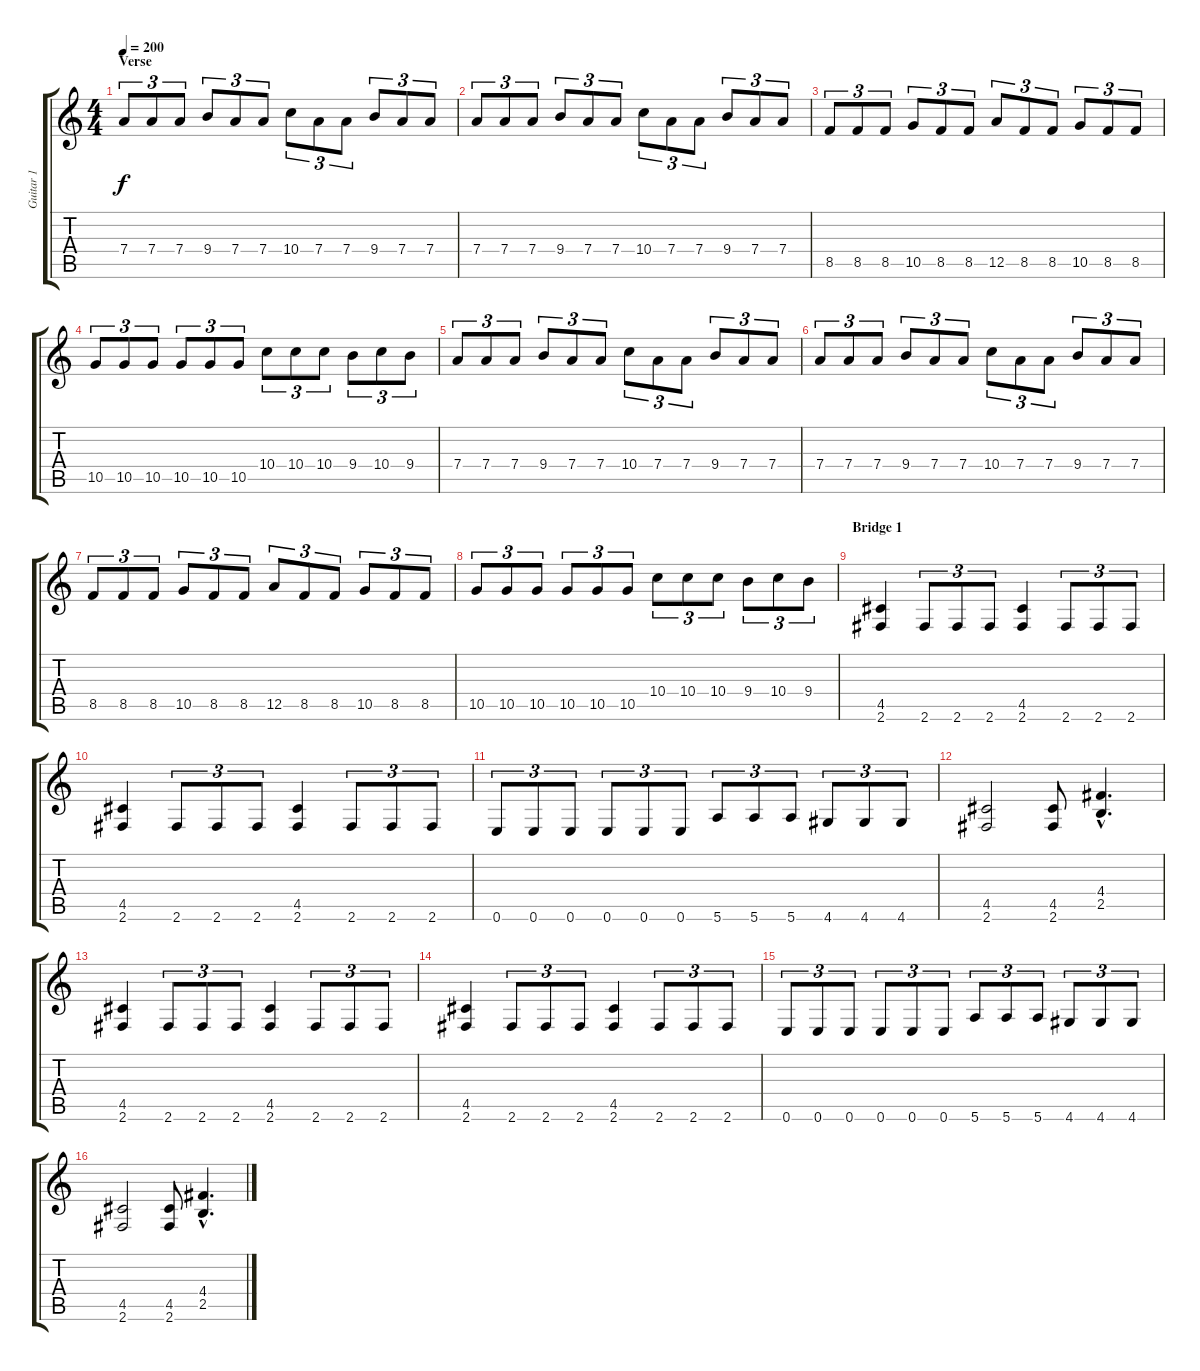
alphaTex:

\track ("Guitar 1" "Guitar 1") {instrument distortionguitar}
\staff {score tabs}
\tuning (E4 B3 G3 D3 A2 E2) {hide}
\ts (4 4)
\section ("" "Verse")
\tempo 200
\clef g2
\ks c
7.4.8{tu (3 2) dy f} 7.4.8{tu (3 2)} 7.4.8{tu (3 2)} 9.4.8{tu (3 2)} 7.4.8{tu (3 2)} 7.4.8{tu (3 2)} 10.4.8{tu (3 2)} 7.4.8{tu (3 2)} 7.4.8{tu (3 2)} 9.4.8{tu (3 2)} 7.4.8{tu (3 2)} 7.4.8{tu (3 2)} |
7.4.8{tu (3 2)} 7.4.8{tu (3 2)} 7.4.8{tu (3 2)} 9.4.8{tu (3 2)} 7.4.8{tu (3 2)} 7.4.8{tu (3 2)} 10.4.8{tu (3 2)} 7.4.8{tu (3 2)} 7.4.8{tu (3 2)} 9.4.8{tu (3 2)} 7.4.8{tu (3 2)} 7.4.8{tu (3 2)} |
8.5.8{tu (3 2)} 8.5.8{tu (3 2)} 8.5.8{tu (3 2)} 10.5.8{tu (3 2)} 8.5.8{tu (3 2)} 8.5.8{tu (3 2)} 12.5.8{tu (3 2)} 8.5.8{tu (3 2)} 8.5.8{tu (3 2)} 10.5.8{tu (3 2)} 8.5.8{tu (3 2)} 8.5.8{tu (3 2)} |
10.5.8{tu (3 2)} 10.5.8{tu (3 2)} 10.5.8{tu (3 2)} 10.5.8{tu (3 2)} 10.5.8{tu (3 2)} 10.5.8{tu (3 2)} 10.4.8{tu (3 2)} 10.4.8{tu (3 2)} 10.4.8{tu (3 2)} 9.4.8{tu (3 2)} 10.4.8{tu (3 2)} 9.4.8{tu (3 2)} |
7.4.8{tu (3 2)} 7.4.8{tu (3 2)} 7.4.8{tu (3 2)} 9.4.8{tu (3 2)} 7.4.8{tu (3 2)} 7.4.8{tu (3 2)} 10.4.8{tu (3 2)} 7.4.8{tu (3 2)} 7.4.8{tu (3 2)} 9.4.8{tu (3 2)} 7.4.8{tu (3 2)} 7.4.8{tu (3 2)} |
7.4.8{tu (3 2)} 7.4.8{tu (3 2)} 7.4.8{tu (3 2)} 9.4.8{tu (3 2)} 7.4.8{tu (3 2)} 7.4.8{tu (3 2)} 10.4.8{tu (3 2)} 7.4.8{tu (3 2)} 7.4.8{tu (3 2)} 9.4.8{tu (3 2)} 7.4.8{tu (3 2)} 7.4.8{tu (3 2)} |
8.5.8{tu (3 2)} 8.5.8{tu (3 2)} 8.5.8{tu (3 2)} 10.5.8{tu (3 2)} 8.5.8{tu (3 2)} 8.5.8{tu (3 2)} 12.5.8{tu (3 2)} 8.5.8{tu (3 2)} 8.5.8{tu (3 2)} 10.5.8{tu (3 2)} 8.5.8{tu (3 2)} 8.5.8{tu (3 2)} |
10.5.8{tu (3 2)} 10.5.8{tu (3 2)} 10.5.8{tu (3 2)} 10.5.8{tu (3 2)} 10.5.8{tu (3 2)} 10.5.8{tu (3 2)} 10.4.8{tu (3 2)} 10.4.8{tu (3 2)} 10.4.8{tu (3 2)} 9.4.8{tu (3 2)} 10.4.8{tu (3 2)} 9.4.8{tu (3 2)} |
\section ("" "Bridge 1")
(4.5 2.6).4 2.6.8{tu (3 2)} 2.6.8{tu (3 2)} 2.6.8{tu (3 2)} (4.5 2.6).4 2.6.8{tu (3 2)} 2.6.8{tu (3 2)} 2.6.8{tu (3 2)} |
(4.5 2.6).4 2.6.8{tu (3 2)} 2.6.8{tu (3 2)} 2.6.8{tu (3 2)} (4.5 2.6).4 2.6.8{tu (3 2)} 2.6.8{tu (3 2)} 2.6.8{tu (3 2)} |
0.6.8{tu (3 2)} 0.6.8{tu (3 2)} 0.6.8{tu (3 2)} 0.6.8{tu (3 2)} 0.6.8{tu (3 2)} 0.6.8{tu (3 2)} 5.6.8{tu (3 2)} 5.6.8{tu (3 2)} 5.6.8{tu (3 2)} 4.6.8{tu (3 2)} 4.6.8{tu (3 2)} 4.6.8{tu (3 2)} |
(4.5 2.6).2 (4.5 2.6).8 (4.4{hac} 2.5{hac}).4{d} |
(4.5 2.6).4 2.6.8{tu (3 2)} 2.6.8{tu (3 2)} 2.6.8{tu (3 2)} (4.5 2.6).4 2.6.8{tu (3 2)} 2.6.8{tu (3 2)} 2.6.8{tu (3 2)} |
(4.5 2.6).4 2.6.8{tu (3 2)} 2.6.8{tu (3 2)} 2.6.8{tu (3 2)} (4.5 2.6).4 2.6.8{tu (3 2)} 2.6.8{tu (3 2)} 2.6.8{tu (3 2)} |
0.6.8{tu (3 2)} 0.6.8{tu (3 2)} 0.6.8{tu (3 2)} 0.6.8{tu (3 2)} 0.6.8{tu (3 2)} 0.6.8{tu (3 2)} 5.6.8{tu (3 2)} 5.6.8{tu (3 2)} 5.6.8{tu (3 2)} 4.6.8{tu (3 2)} 4.6.8{tu (3 2)} 4.6.8{tu (3 2)} |
(4.5 2.6).2 (4.5 2.6).8 (4.4{hac} 2.5{hac}).4{d}
